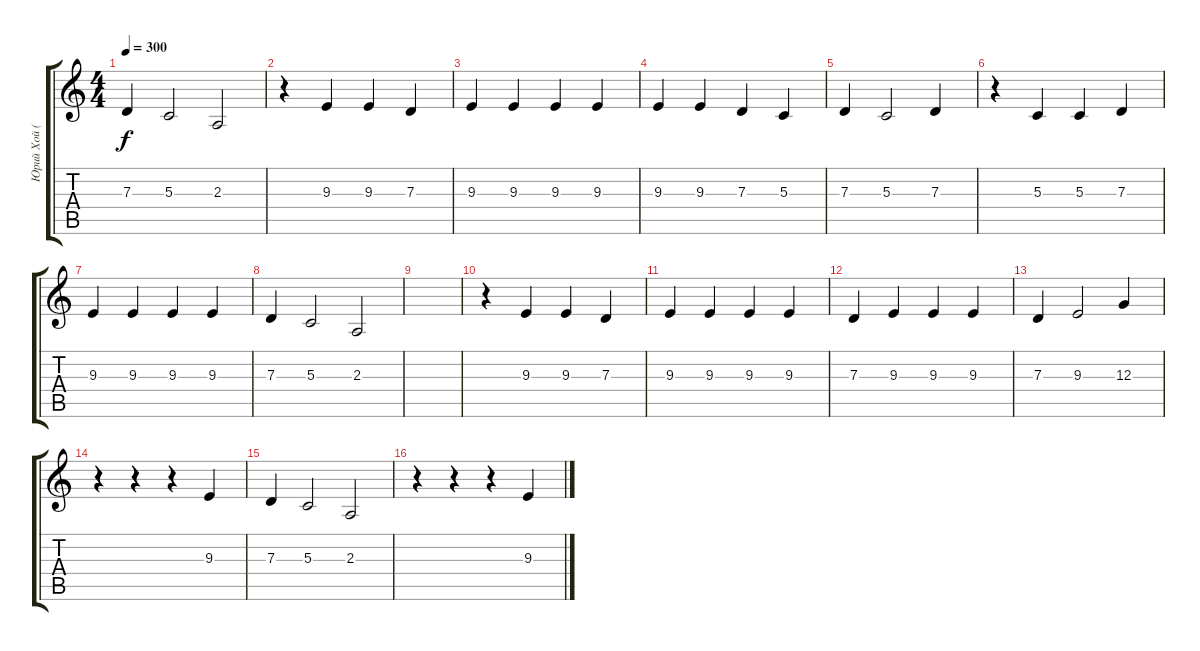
\track ("Юрий Хой (Клинских)" "Юрий Хой (") {instrument cello}
\staff {score tabs}
\tuning (E4 B3 G3 D3 A2 E2) {hide}
\ts (4 4)
\tempo 300
\clef g2
\ks c
7.3.4{dy f} 5.3.2 2.3.2 |
r.4 9.3.4 9.3.4 7.3.4 |
9.3.4 9.3.4 9.3.4 9.3.4 |
9.3.4 9.3.4 7.3.4 5.3.4 |
7.3.4 5.3.2 7.3.4 |
r.4 5.3.4 5.3.4 7.3.4 |
9.3.4 9.3.4 9.3.4 9.3.4 |
7.3.4 5.3.2 2.3.2 |
|
r.4 9.3.4 9.3.4 7.3.4 |
9.3.4 9.3.4 9.3.4 9.3.4 |
7.3.4 9.3.4 9.3.4 9.3.4 |
7.3.4 9.3.2 12.3.4 |
r.4 r.4 r.4 9.3.4 |
7.3.4 5.3.2 2.3.2 |
r.4 r.4 r.4 9.3.4
